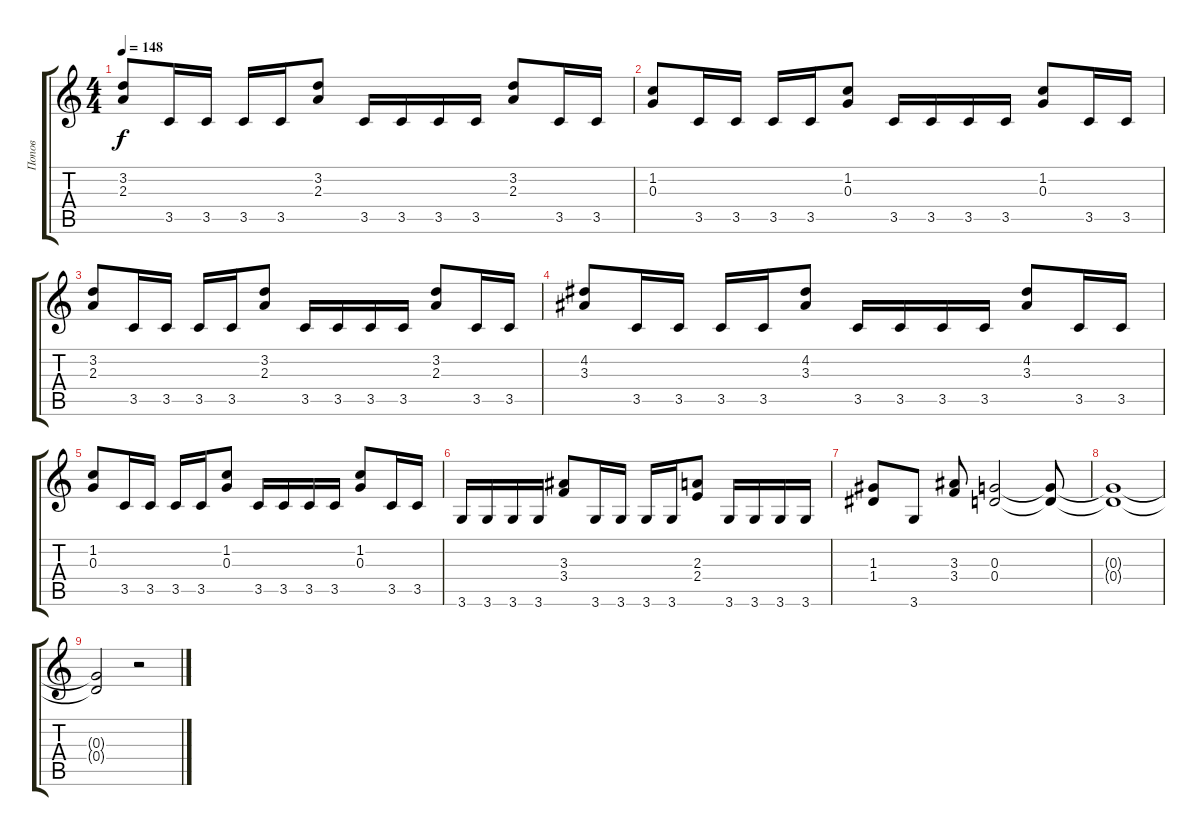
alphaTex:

\track ("Попов" "Попов") {instrument distortionguitar}
\staff {score tabs}
\tuning (E4 B3 G3 D3 A2 E2) {hide}
\ts (4 4)
\tempo 148
\clef g2
\ks c
(3.2 2.3).8{dy f} 3.5.16 3.5.16 3.5.16 3.5.16 (3.2 2.3).8 3.5.16 3.5.16 3.5.16 3.5.16 (3.2 2.3).8 3.5.16 3.5.16 |
(1.2 0.3).8 3.5.16 3.5.16 3.5.16 3.5.16 (1.2 0.3).8 3.5.16 3.5.16 3.5.16 3.5.16 (1.2 0.3).8 3.5.16 3.5.16 |
(3.2 2.3).8 3.5.16 3.5.16 3.5.16 3.5.16 (3.2 2.3).8 3.5.16 3.5.16 3.5.16 3.5.16 (3.2 2.3).8 3.5.16 3.5.16 |
(4.2 3.3).8 3.5.16 3.5.16 3.5.16 3.5.16 (4.2 3.3).8 3.5.16 3.5.16 3.5.16 3.5.16 (4.2 3.3).8 3.5.16 3.5.16 |
(1.2 0.3).8 3.5.16 3.5.16 3.5.16 3.5.16 (1.2 0.3).8 3.5.16 3.5.16 3.5.16 3.5.16 (1.2 0.3).8 3.5.16 3.5.16 |
3.6.16 3.6.16 3.6.16 3.6.16 (3.3 3.4).8 3.6.16 3.6.16 3.6.16 3.6.16 (2.3 2.4).8 3.6.16 3.6.16 3.6.16 3.6.16 |
(1.3 1.4).8 3.6.8 (3.3 3.4).8 (0.3 0.4).2 (0.3{t} 0.4{t}).8 |
(0.3{t} 0.4{t}).1 |
(0.3{t} 0.4{t}).2 r.2
